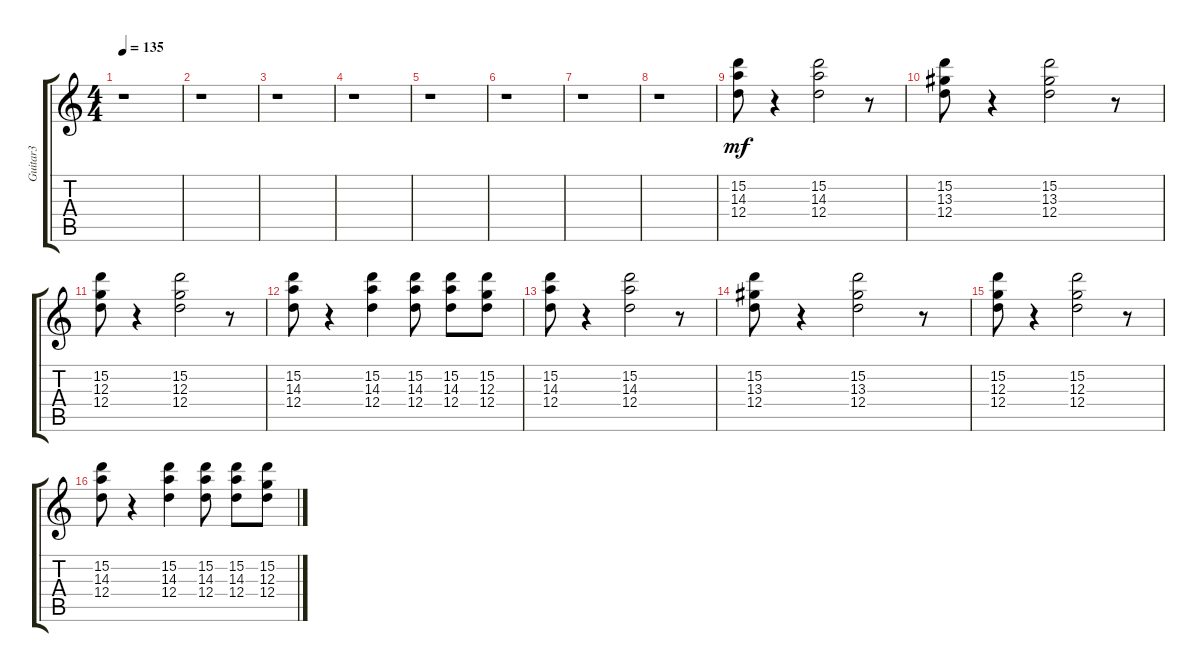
\track ("Guitar3" "Guitar3") {instrument overdrivenguitar}
\staff {score tabs}
\tuning (E4 B3 G3 D3 A2 E2) {hide}
\ts (4 4)
\tempo 135
\clef g2
\ks c
r.1{dy mf} |
r.1 |
r.1 |
r.1 |
r.1 |
r.1 |
r.1 |
r.1 |
(15.2 14.3 12.4).8 r.4 (15.2 14.3 12.4).2 r.8 |
(15.2 13.3 12.4).8 r.4 (15.2 13.3 12.4).2 r.8 |
(15.2 12.3 12.4).8 r.4 (15.2 12.3 12.4).2 r.8 |
(15.2 14.3 12.4).8 r.4 (15.2 14.3 12.4).4 (15.2 14.3 12.4).8 (15.2 14.3 12.4).8 (15.2 12.3 12.4).8 |
(15.2 14.3 12.4).8 r.4 (15.2 14.3 12.4).2 r.8 |
(15.2 13.3 12.4).8 r.4 (15.2 13.3 12.4).2 r.8 |
(15.2 12.3 12.4).8 r.4 (15.2 12.3 12.4).2 r.8 |
(15.2 14.3 12.4).8 r.4 (15.2 14.3 12.4).4 (15.2 14.3 12.4).8 (15.2 14.3 12.4).8 (15.2 12.3 12.4).8
